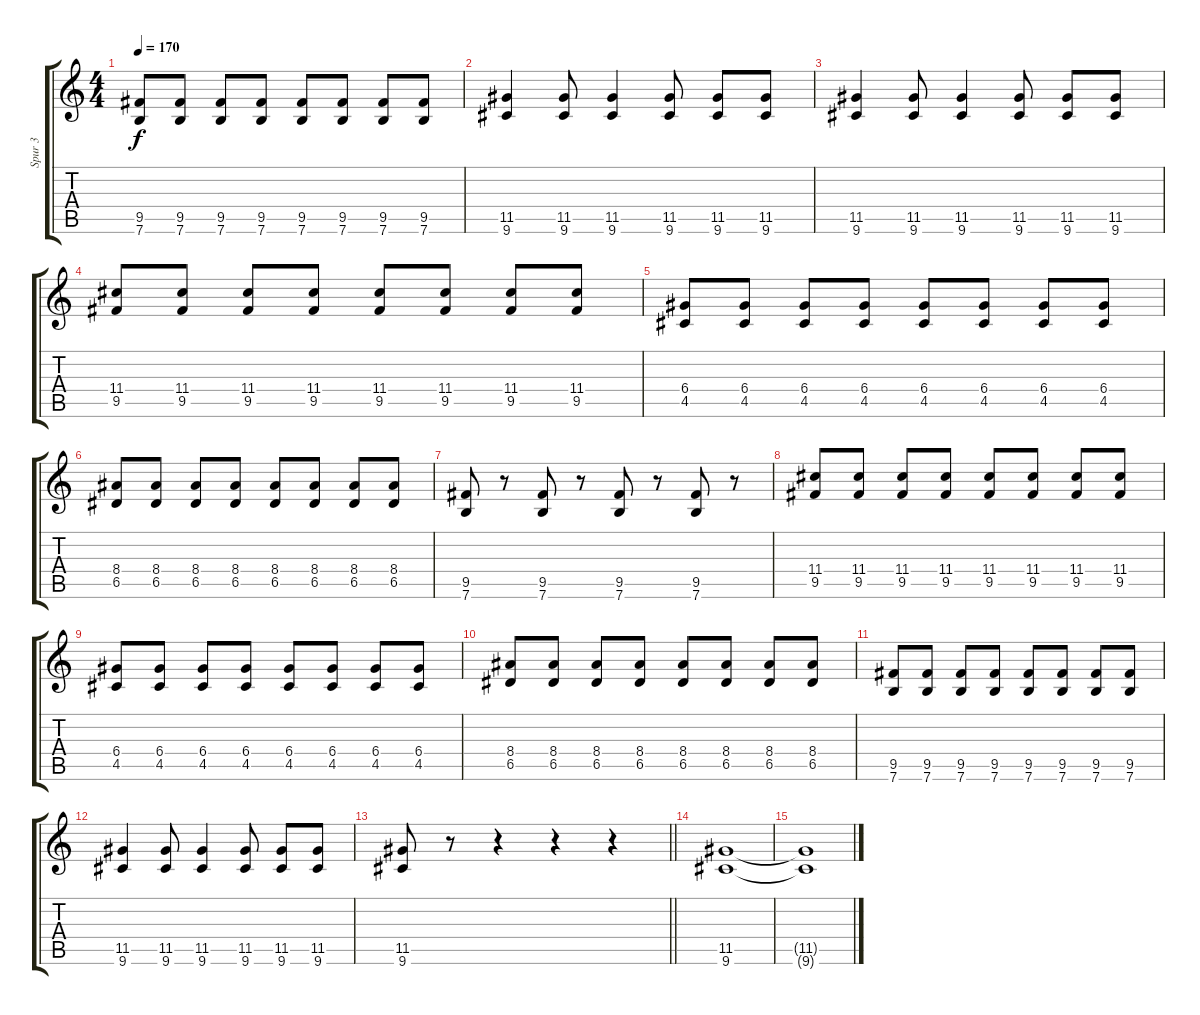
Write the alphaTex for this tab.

\track ("Spur 3" "Spur 3") {instrument overdrivenguitar}
\staff {score tabs}
\tuning (E4 B3 G3 D3 A2 E2) {hide}
\ts (4 4)
\tempo 170
\clef g2
\ks c
(9.5 7.6).8{dy f} (9.5 7.6).8 (9.5 7.6).8 (9.5 7.6).8 (9.5 7.6).8 (9.5 7.6).8 (9.5 7.6).8 (9.5 7.6).8 |
(11.5 9.6).4 (11.5 9.6).8 (11.5 9.6).4 (11.5 9.6).8 (11.5 9.6).8 (11.5 9.6).8 |
(11.5 9.6).4 (11.5 9.6).8 (11.5 9.6).4 (11.5 9.6).8 (11.5 9.6).8 (11.5 9.6).8 |
(11.4 9.5).8 (11.4 9.5).8 (11.4 9.5).8 (11.4 9.5).8 (11.4 9.5).8 (11.4 9.5).8 (11.4 9.5).8 (11.4 9.5).8 |
(6.4 4.5).8 (6.4 4.5).8 (6.4 4.5).8 (6.4 4.5).8 (6.4 4.5).8 (6.4 4.5).8 (6.4 4.5).8 (6.4 4.5).8 |
(8.4 6.5).8 (8.4 6.5).8 (8.4 6.5).8 (8.4 6.5).8 (8.4 6.5).8 (8.4 6.5).8 (8.4 6.5).8 (8.4 6.5).8 |
(9.5 7.6).8 r.8 (9.5 7.6).8 r.8 (9.5 7.6).8 r.8 (9.5 7.6).8 r.8 |
(11.4 9.5).8 (11.4 9.5).8 (11.4 9.5).8 (11.4 9.5).8 (11.4 9.5).8 (11.4 9.5).8 (11.4 9.5).8 (11.4 9.5).8 |
(6.4 4.5).8 (6.4 4.5).8 (6.4 4.5).8 (6.4 4.5).8 (6.4 4.5).8 (6.4 4.5).8 (6.4 4.5).8 (6.4 4.5).8 |
(8.4 6.5).8 (8.4 6.5).8 (8.4 6.5).8 (8.4 6.5).8 (8.4 6.5).8 (8.4 6.5).8 (8.4 6.5).8 (8.4 6.5).8 |
(9.5 7.6).8 (9.5 7.6).8 (9.5 7.6).8 (9.5 7.6).8 (9.5 7.6).8 (9.5 7.6).8 (9.5 7.6).8 (9.5 7.6).8 |
(11.5 9.6).4 (11.5 9.6).8 (11.5 9.6).4 (11.5 9.6).8 (11.5 9.6).8 (11.5 9.6).8 |
\barLineRight lightlight
(11.5 9.6).8 r.8 r.4 r.4 r.4 |
(11.5 9.6).1 |
(11.5{t} 9.6{t}).1
